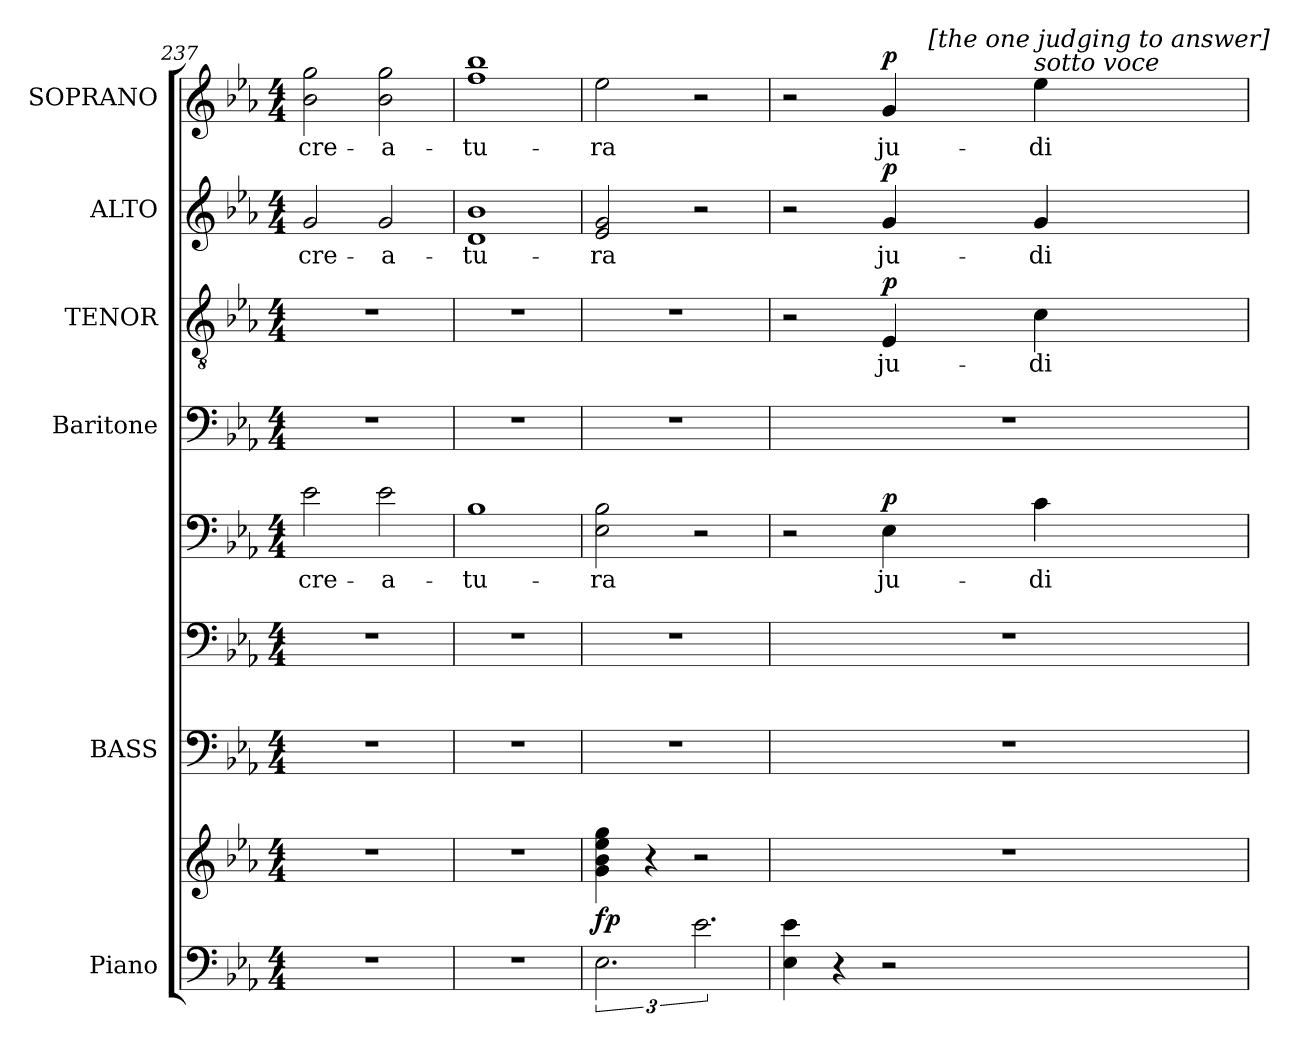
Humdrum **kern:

**kern	**kern	**dynam	**kern	**kern	**kern	**text	**dynam	**kern	**kern	**text	**dynam	**kern	**text	**dynam	**kern	**text	**dynam
*part6	*part6	*part6	*part5	*part5	*part5	*part5	*part5	*part4	*part3	*part3	*part3	*part2	*part2	*part2	*part1	*part1	*part1
*staff9	*staff8	*staff8/9	*staff7	*staff6	*staff5	*staff5	*staff5/6/7	*staff4	*staff3	*staff3	*staff3	*staff2	*staff2	*staff2	*staff1	*staff1	*staff1
*I"Piano	*	*	*I"BASS	*	*	*	*	*I"Baritone	*I"TENOR	*	*	*I"ALTO	*	*	*I"SOPRANO	*	*
*I'Pno.	*	*	*I'B.	*	*	*	*	*I'Bar.	*I'T.	*	*	*I'A.	*	*	*I'S.	*	*
*clefF4	*clefG2	*	*clefF4	*clefF4	*clefF4	*	*	*clefF4	*clefGv2	*	*	*clefG2	*	*	*clefG2	*	*
*	*	*	*	*	*	*	*	*	*ITrd7c12	*	*	*	*	*	*	*	*
*k[b-e-a-]	*k[b-e-a-]	*	*k[b-e-a-]	*k[b-e-a-]	*k[b-e-a-]	*	*	*k[b-e-a-]	*k[b-e-a-]	*	*	*k[b-e-a-]	*	*	*k[b-e-a-]	*	*
*E-:	*E-:	*	*E-:	*E-:	*E-:	*	*	*E-:	*E-:	*	*	*E-:	*	*	*E-:	*	*
*M4/4	*M4/4	*	*M4/4	*M4/4	*M4/4	*	*	*M4/4	*M4/4	*	*	*M4/4	*	*	*M4/4	*	*
=237	=237	=237	=237	=237	=237	=237	=237	=237	=237	=237	=237	=237	=237	=237	=237	=237	=237
!	!	!	!	!	!	!LO:LY:b:color=#000000	!	!	!	!	!	!	!	!	!	!	!
!	!	!	!	!	!	!	!	!	!	!	!	!	!LO:LY:b:color=#000000	!	!	!	!
!	!	!	!	!	!	!	!	!	!	!	!	!	!	!	!	!LO:LY:b:color=#000000	!
1r	1r	.	1r	1r	2e-i\	cre-	.	1r	1r	.	.	2gi/	cre-	.	2b-i\ 2ggi	cre-	.
!	!	!	!	!	!	!LO:LY:b:color=#000000	!	!	!	!	!	!	!	!	!	!	!
!	!	!	!	!	!	!	!	!	!	!	!	!	!LO:LY:b:color=#000000	!	!	!	!
!	!	!	!	!	!	!	!	!	!	!	!	!	!	!	!	!LO:LY:b:color=#000000	!
.	.	.	.	.	2e-i\	-a-	.	.	.	.	.	2gi/	-a-	.	2b-i\ 2ggi	-a-	.
=238	=238	=238	=238	=238	=238	=238	=238	=238	=238	=238	=238	=238	=238	=238	=238	=238	=238
!	!	!	!	!	!	!LO:LY:b:color=#000000	!	!	!	!	!	!	!	!	!	!	!
!	!	!	!	!	!	!	!	!	!	!	!	!	!LO:LY:b:color=#000000	!	!	!	!
!	!	!	!	!	!	!	!	!	!	!	!	!	!	!	!	!LO:LY:b:color=#000000	!
1r	1r	.	1r	1r	1B-i	-tu-	.	1r	1r	.	.	1di 1b-i	-tu-	.	1ffi 1bb-i	-tu-	.
=239	=239	=239	=239	=239	=239	=239	=239	=239	=239	=239	=239	=239	=239	=239	=239	=239	=239
!	!	!	!	!	!	!LO:LY:b:color=#000000	!	!	!	!	!	!	!	!	!	!	!
!	!	!	!	!	!	!	!	!	!	!	!	!	!LO:LY:b:color=#000000	!	!	!	!
!	!	!	!	!	!	!	!	!	!	!	!	!	!	!	!	!LO:LY:b:color=#000000	!
3.E-i	4gi\ 4b-i 4ee-i 4ggi	fp	1r	1r	2E-i\ 2B-i	-ra	.	1r	1r	.	.	2e-i/ 2gi	-ra	.	2ee-i\	-ra	.
.	4r	.	.	.	.	.	.	.	.	.	.	.	.	.	.	.	.
3.e-i	2r	.	.	.	2r	.	.	.	.	.	.	2r	.	.	2r	.	.
!!LO:PB:g=z
=240	=240	=240	=240	=240	=240	=240	=240	=240	=240	=240	=240	=240	=240	=240	=240	=240	=240
*	*	*	*	*	*	*	*	*	*	*	*	*	*	*	*^	*	*
4E-i\ 4e-i	1r	.	1r	1r	2r	.	.	1r	2r	.	.	2r	.	.	2r	2ryy	.	.
4r	.	.	.	.	.	.	.	.	.	.	.	.	.	.	.	.	.	.
!	!	!	!	!	!	!LO:LY:b:color=#000000	!	!	!	!	!	!	!	!	!	!	!	!
!	!	!	!	!	!	!	!	!	!	!LO:LY:b:color=#000000	!	!	!	!	!	!	!	!
!	!	!	!	!	!	!	!	!	!	!	!	!	!LO:LY:b:color=#000000	!	!	!	!	!
!	!	!	!	!	!	!	!	!	!	!	!	!	!	!	!	!	!LO:LY:b:color=#000000	!
2r	.	.	.	.	4E-i\	ju-	p	.	4EE-i/	ju-	p	4gi/	ju-	p	4gi/	16ryy	ju-	p
.	.	.	.	.	.	.	.	.	.	.	.	.	.	.	.	32ryy	.	.
.	.	.	.	.	.	.	.	.	.	.	.	.	.	.	.	64ryy	.	.
.	.	.	.	.	.	.	.	.	.	.	.	.	.	.	.	1024ryy	.	.
!	!	!	!	!	!	!	!	!	!	!	!	!	!	!	!	!LO:TX:a:i:t=[the one judging to answer]	!	!
.	.	.	.	.	.	.	.	.	.	.	.	.	.	.	.	4ryy	.	.
!	!	!	!	!	!	!LO:LY:b:color=#000000	!	!	!	!	!	!	!	!	!	!	!	!
!	!	!	!	!	!	!	!	!	!	!LO:LY:b:color=#000000	!	!	!	!	!	!	!	!
!	!	!	!	!	!	!	!	!	!	!	!	!	!LO:LY:b:color=#000000	!	!	!	!	!
!	!	!	!	!	!	!	!	!	!	!	!	!	!	!	!LO:TX:a:i:t=sotto voce	!	!	!
!	!	!	!	!	!	!	!	!	!	!	!	!	!	!	!	!	!LO:LY:b:color=#000000	!
.	.	.	.	.	4ci\	-di-	.	.	4Ci\	-di-	.	4gi/	-di-	.	4ee-i\	.	-di-	.
.	.	.	.	.	.	.	.	.	.	.	.	.	.	.	.	8ryy	.	.
.	.	.	.	.	.	.	.	.	.	.	.	.	.	.	.	128...ryy	.	.
*	*	*	*	*	*	*	*	*	*	*	*	*	*	*	*v	*v	*	*
=	=	=	=	=	=	=	=	=	=	=	=	=	=	=	=	=	=
*-	*-	*-	*-	*-	*-	*-	*-	*-	*-	*-	*-	*-	*-	*-	*-	*-	*-
